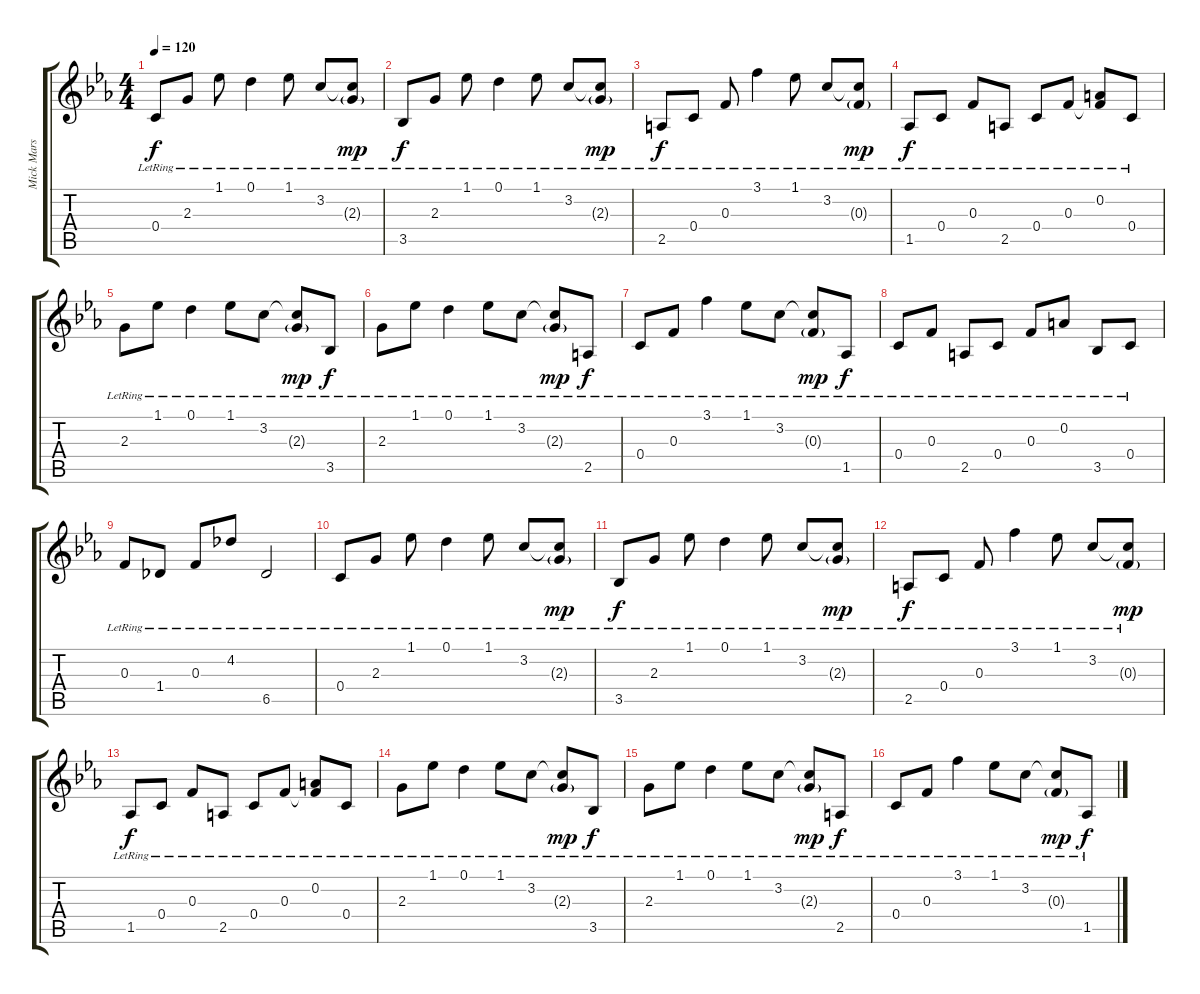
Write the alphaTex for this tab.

\track ("Mick Mars Acoustic" "Mick Mars ") {instrument electricguitarclean}
\staff {score tabs}
\tuning (D4 A3 F3 C3 G2 D2) {hide}
\ts (4 4)
\tempo 120
\clef g2
\ks cminor
0.4{lr}.8{dy f instrument electricguitarclean} 2.3{lr}.8 1.1{lr}.8 0.1{lr}.4 1.1{lr}.8 3.2{lr}.8 (3.2{t} 2.3{g lr}).8{dy mp} |
3.5{lr}.8{dy f} 2.3{lr}.8 1.1{lr}.8 0.1{lr}.4 1.1{lr}.8 3.2{lr}.8 (3.2{t} 2.3{g lr}).8{dy mp} |
2.5{lr}.8{dy f} 0.4{lr}.8 0.3{lr}.8 3.1{lr}.4 1.1{lr}.8 3.2{lr}.8 (3.2{t} 0.3{g lr}).8{dy mp} |
1.5{lr}.8{dy f} 0.4{lr}.8 0.3{lr}.8 2.5{lr}.8 0.4{lr}.8 0.3{lr}.8 (0.2{lr} 0.3{t}).8 0.4{lr}.8 |
2.3{lr}.8 1.1{lr}.8 0.1{lr}.4 1.1{lr}.8 3.2{lr}.8 (3.2{t} 2.3{g lr}).8{dy mp} 3.5{lr}.8{dy f} |
2.3{lr}.8 1.1{lr}.8 0.1{lr}.4 1.1{lr}.8 3.2{lr}.8 (3.2{t} 2.3{g lr}).8{dy mp} 2.5{lr}.8{dy f} |
0.4{lr}.8 0.3{lr}.8 3.1{lr}.4 1.1{lr}.8 3.2{lr}.8 (3.2{t} 0.3{g lr}).8{dy mp} 1.5{lr}.8{dy f} |
0.4{lr}.8 0.3{lr}.8 2.5{lr}.8 0.4{lr}.8 0.3{lr}.8 0.2{lr}.8 3.5{lr}.8 0.4{lr}.8 |
0.3{lr}.8 1.4{lr}.8 0.3{lr}.8 4.2{lr}.8 6.5{lr}.2 |
0.4{lr}.8 2.3{lr}.8 1.1{lr}.8 0.1{lr}.4 1.1{lr}.8 3.2{lr}.8 (3.2{t} 2.3{g lr}).8{dy mp} |
3.5{lr}.8{dy f} 2.3{lr}.8 1.1{lr}.8 0.1{lr}.4 1.1{lr}.8 3.2{lr}.8 (3.2{t} 2.3{g lr}).8{dy mp} |
2.5{lr}.8{dy f} 0.4{lr}.8 0.3{lr}.8 3.1{lr}.4 1.1{lr}.8 3.2{lr}.8 (3.2{t} 0.3{g lr}).8{dy mp} |
1.5{lr}.8{dy f} 0.4{lr}.8 0.3{lr}.8 2.5{lr}.8 0.4{lr}.8 0.3{lr}.8 (0.2{lr} 0.3{t}).8 0.4{lr}.8 |
2.3{lr}.8 1.1{lr}.8 0.1{lr}.4 1.1{lr}.8 3.2{lr}.8 (3.2{t} 2.3{g lr}).8{dy mp} 3.5{lr}.8{dy f} |
2.3{lr}.8 1.1{lr}.8 0.1{lr}.4 1.1{lr}.8 3.2{lr}.8 (3.2{t} 2.3{g lr}).8{dy mp} 2.5{lr}.8{dy f} |
0.4{lr}.8 0.3{lr}.8 3.1{lr}.4 1.1{lr}.8 3.2{lr}.8 (3.2{t} 0.3{g lr}).8{dy mp} 1.5{lr}.8{dy f}
